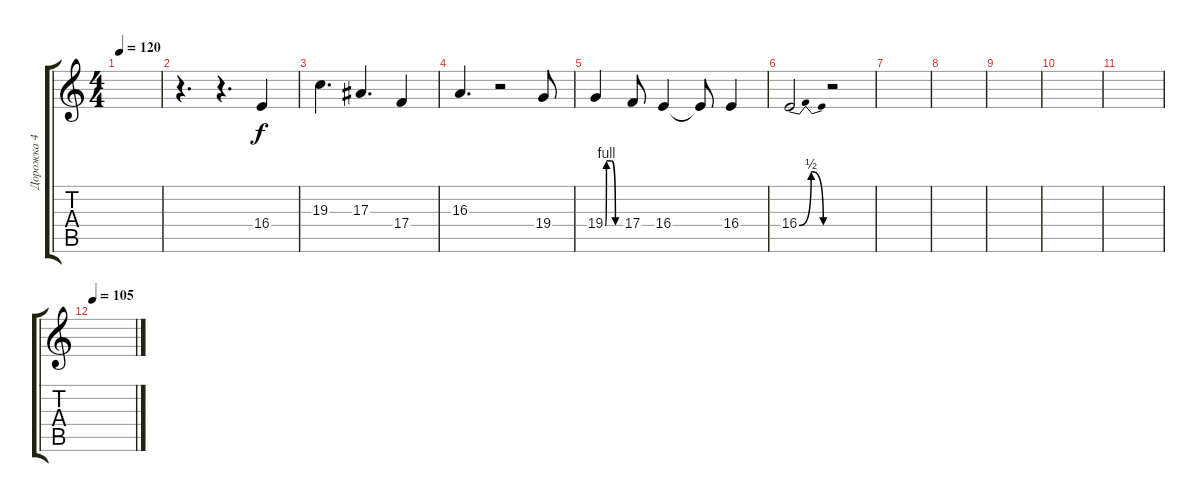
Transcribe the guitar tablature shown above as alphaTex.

\track ("Дорожка 4" "Дорожка 4") {instrument englishhorn}
\staff {score tabs}
\tuning (D4 A3 F3 C3 G2 D2) {hide}
\ts (4 4)
\tempo 120
\clef g2
\ks c
|
r.4{d} r.4{d} 16.4.4 |
19.3.4{d} 17.3.4{d} 17.4.4 |
16.3.4{d} r.2 19.4.8 |
19.4{be (custom 0 0 5 4 15 4 25 4 40 0 60 0)}.4 17.4.8 16.4.4 16.4{t}.8 16.4.4 |
16.4{be (bendrelease 0 0 30 2 45 2 60 0)}.2 r.2 |
|
|
|
|
|
\tempo 105
